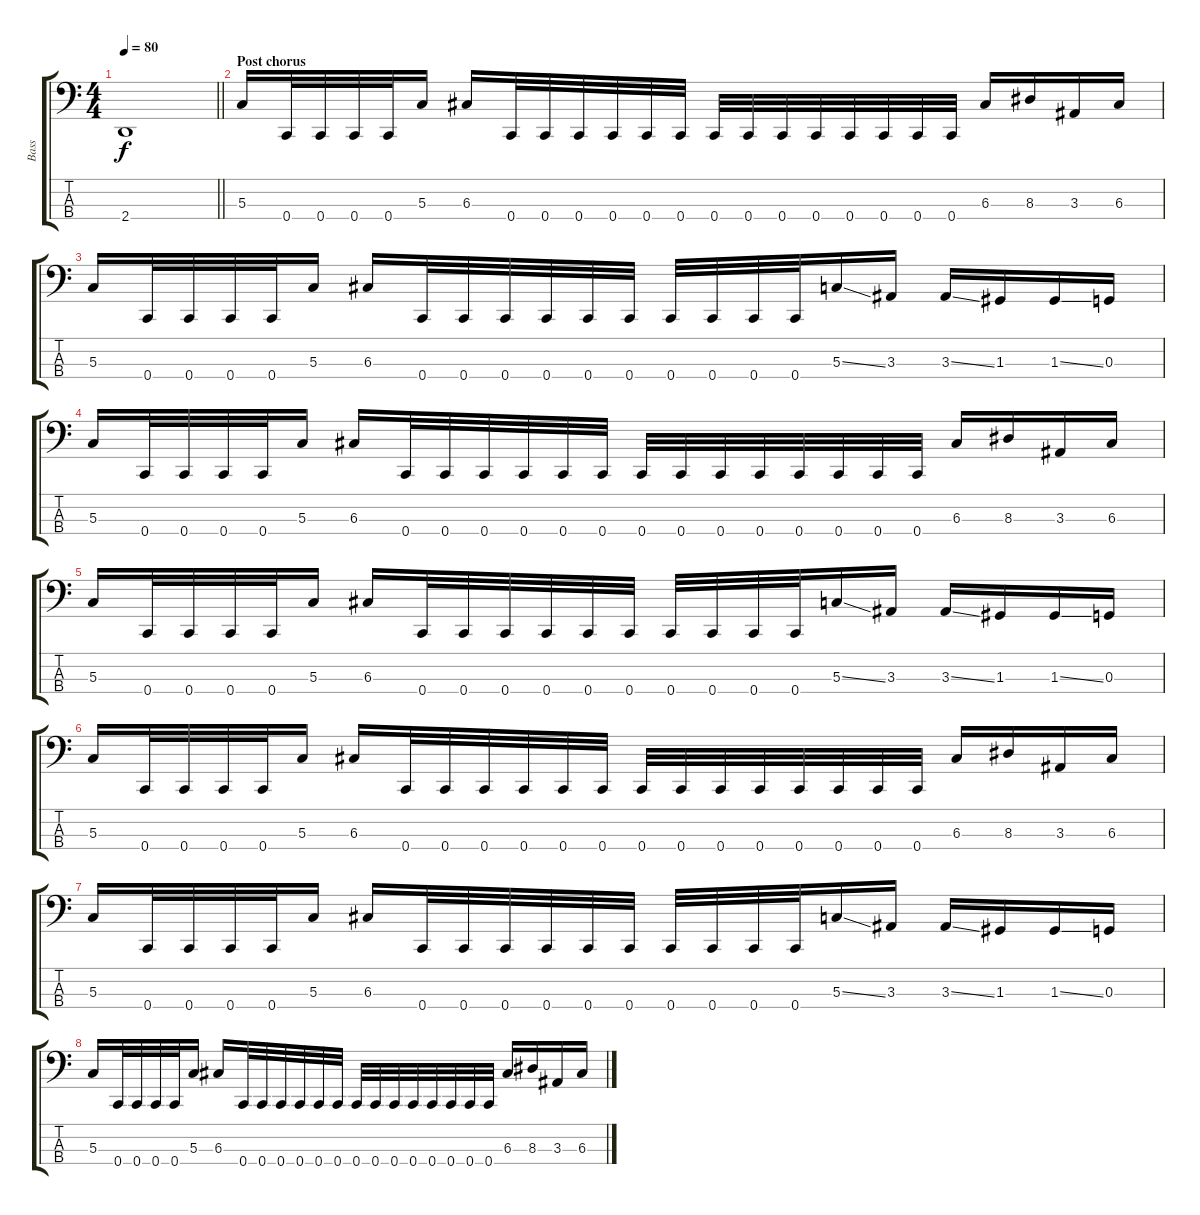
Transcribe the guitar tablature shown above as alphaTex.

\track ("Bass" "Bass") {instrument electricbasspick}
\staff {score tabs}
\tuning (F2 C2 G1 C1) {hide}
\ts (4 4)
\tempo 80
\clef f4
\barLineRight lightlight
\ks c
2.4.1{dy f} |
\section ("" "Post chorus")
5.3.16 0.4.32 0.4.32 0.4.32 0.4.32 5.3.16 6.3.16 0.4.32 0.4.32 0.4.32 0.4.32 0.4.32 0.4.32 0.4.32 0.4.32 0.4.32 0.4.32 0.4.32 0.4.32 0.4.32 0.4.32 6.3.16 8.3.16 3.3.16 6.3.16 |
5.3.16 0.4.32 0.4.32 0.4.32 0.4.32 5.3.16 6.3.16 0.4.32 0.4.32 0.4.32 0.4.32 0.4.32 0.4.32 0.4.32 0.4.32 0.4.32 0.4.32 5.3{ss}.16 3.3.16 3.3{ss}.16 1.3.16 1.3{ss}.16 0.3.16 |
5.3.16 0.4.32 0.4.32 0.4.32 0.4.32 5.3.16 6.3.16 0.4.32 0.4.32 0.4.32 0.4.32 0.4.32 0.4.32 0.4.32 0.4.32 0.4.32 0.4.32 0.4.32 0.4.32 0.4.32 0.4.32 6.3.16 8.3.16 3.3.16 6.3.16 |
5.3.16 0.4.32 0.4.32 0.4.32 0.4.32 5.3.16 6.3.16 0.4.32 0.4.32 0.4.32 0.4.32 0.4.32 0.4.32 0.4.32 0.4.32 0.4.32 0.4.32 5.3{ss}.16 3.3.16 3.3{ss}.16 1.3.16 1.3{ss}.16 0.3.16 |
5.3.16 0.4.32 0.4.32 0.4.32 0.4.32 5.3.16 6.3.16 0.4.32 0.4.32 0.4.32 0.4.32 0.4.32 0.4.32 0.4.32 0.4.32 0.4.32 0.4.32 0.4.32 0.4.32 0.4.32 0.4.32 6.3.16 8.3.16 3.3.16 6.3.16 |
5.3.16 0.4.32 0.4.32 0.4.32 0.4.32 5.3.16 6.3.16 0.4.32 0.4.32 0.4.32 0.4.32 0.4.32 0.4.32 0.4.32 0.4.32 0.4.32 0.4.32 5.3{ss}.16 3.3.16 3.3{ss}.16 1.3.16 1.3{ss}.16 0.3.16 |
5.3.16 0.4.32 0.4.32 0.4.32 0.4.32 5.3.16 6.3.16 0.4.32 0.4.32 0.4.32 0.4.32 0.4.32 0.4.32 0.4.32 0.4.32 0.4.32 0.4.32 0.4.32 0.4.32 0.4.32 0.4.32 6.3.16 8.3.16 3.3.16 6.3.16
